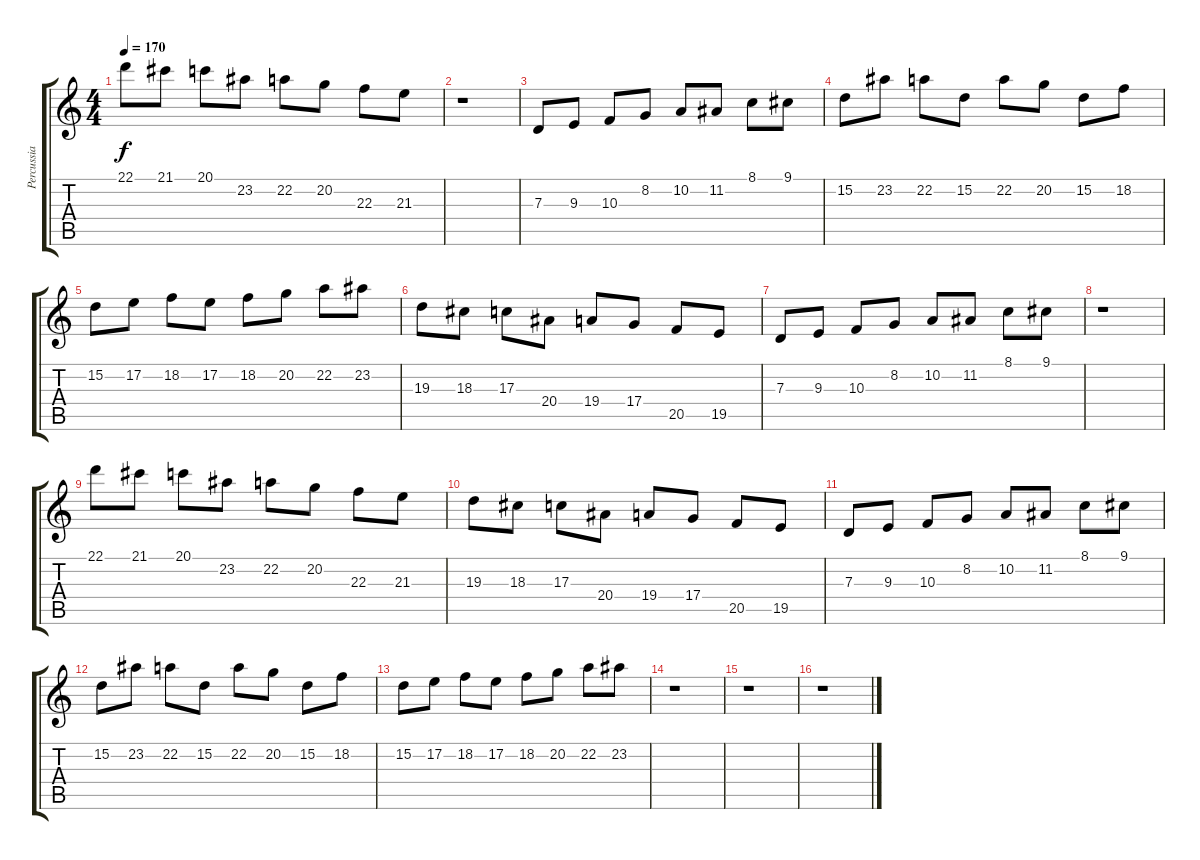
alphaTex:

\track ("Percussia " "Percussia ") {instrument musicbox}
\staff {score tabs}
\tuning (E4 B3 G3 D3 A2 E2) {hide}
\ts (4 4)
\tempo 170
\clef g2
\ks c
22.1.8{dy f} 21.1.8 20.1.8 23.2.8 22.2.8 20.2.8 22.3.8 21.3.8 |
r.1 |
7.3.8 9.3.8 10.3.8 8.2.8 10.2.8 11.2.8 8.1.8 9.1.8 |
15.2.8 23.2.8 22.2.8 15.2.8 22.2.8 20.2.8 15.2.8 18.2.8 |
15.2.8 17.2.8 18.2.8 17.2.8 18.2.8 20.2.8 22.2.8 23.2.8 |
19.3.8 18.3.8 17.3.8 20.4.8 19.4.8 17.4.8 20.5.8 19.5.8 |
7.3.8 9.3.8 10.3.8 8.2.8 10.2.8 11.2.8 8.1.8 9.1.8 |
r.1 |
22.1.8 21.1.8 20.1.8 23.2.8 22.2.8 20.2.8 22.3.8 21.3.8 |
19.3.8 18.3.8 17.3.8 20.4.8 19.4.8 17.4.8 20.5.8 19.5.8 |
7.3.8 9.3.8 10.3.8 8.2.8 10.2.8 11.2.8 8.1.8 9.1.8 |
15.2.8 23.2.8 22.2.8 15.2.8 22.2.8 20.2.8 15.2.8 18.2.8 |
15.2.8 17.2.8 18.2.8 17.2.8 18.2.8 20.2.8 22.2.8 23.2.8 |
r.1 |
r.1 |
r.1
